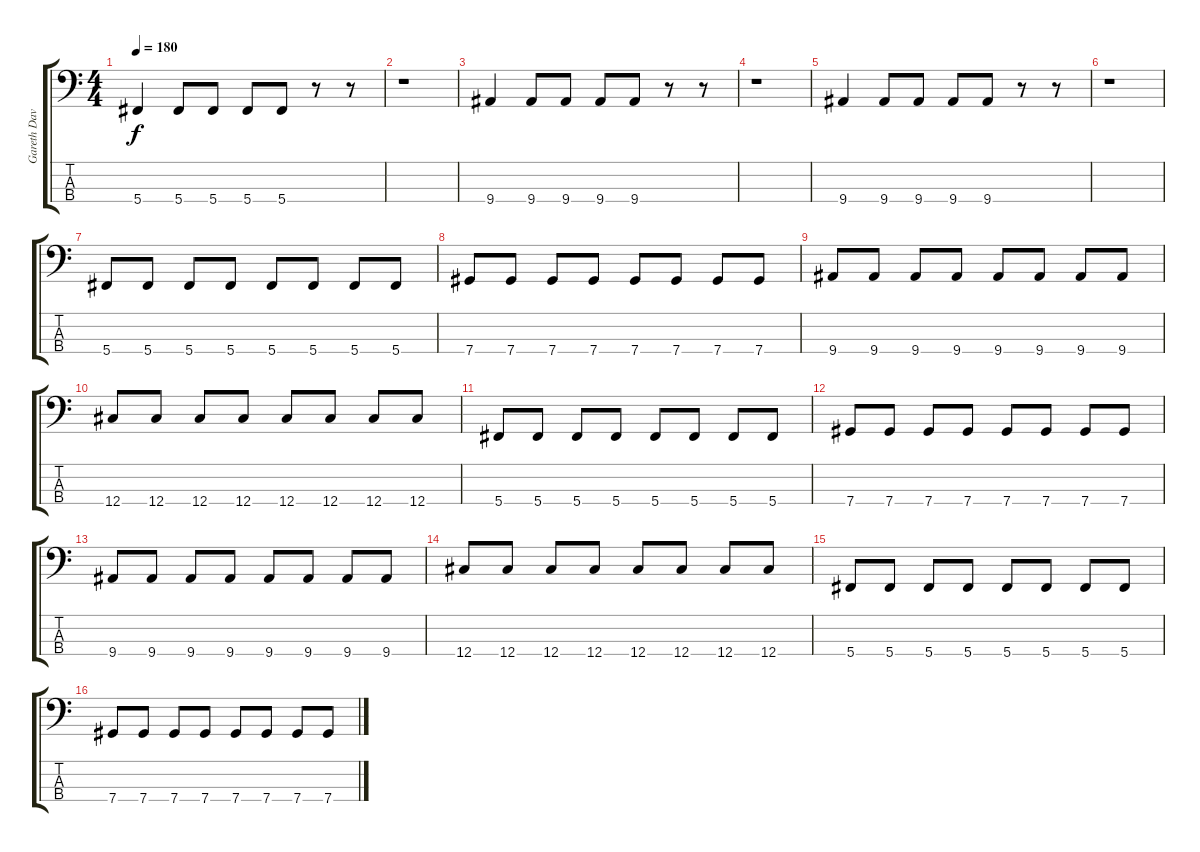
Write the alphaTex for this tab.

\track ("Gareth Davies" "Gareth Dav") {instrument electricbasspick}
\staff {score tabs}
\tuning (Gb2 Eb2 Bb1 Db1) {hide}
\ts (4 4)
\tempo 180
\clef f4
\ks c
5.4.4{dy f} 5.4.8 5.4.8 5.4.8 5.4.8 r.8 r.8 |
r.1 |
9.4.4 9.4.8 9.4.8 9.4.8 9.4.8 r.8 r.8 |
r.1 |
9.4.4 9.4.8 9.4.8 9.4.8 9.4.8 r.8 r.8 |
r.1 |
5.4.8 5.4.8 5.4.8 5.4.8 5.4.8 5.4.8 5.4.8 5.4.8 |
7.4.8 7.4.8 7.4.8 7.4.8 7.4.8 7.4.8 7.4.8 7.4.8 |
9.4.8 9.4.8 9.4.8 9.4.8 9.4.8 9.4.8 9.4.8 9.4.8 |
12.4.8 12.4.8 12.4.8 12.4.8 12.4.8 12.4.8 12.4.8 12.4.8 |
5.4.8 5.4.8 5.4.8 5.4.8 5.4.8 5.4.8 5.4.8 5.4.8 |
7.4.8 7.4.8 7.4.8 7.4.8 7.4.8 7.4.8 7.4.8 7.4.8 |
9.4.8 9.4.8 9.4.8 9.4.8 9.4.8 9.4.8 9.4.8 9.4.8 |
12.4.8 12.4.8 12.4.8 12.4.8 12.4.8 12.4.8 12.4.8 12.4.8 |
5.4.8 5.4.8 5.4.8 5.4.8 5.4.8 5.4.8 5.4.8 5.4.8 |
7.4.8 7.4.8 7.4.8 7.4.8 7.4.8 7.4.8 7.4.8 7.4.8
